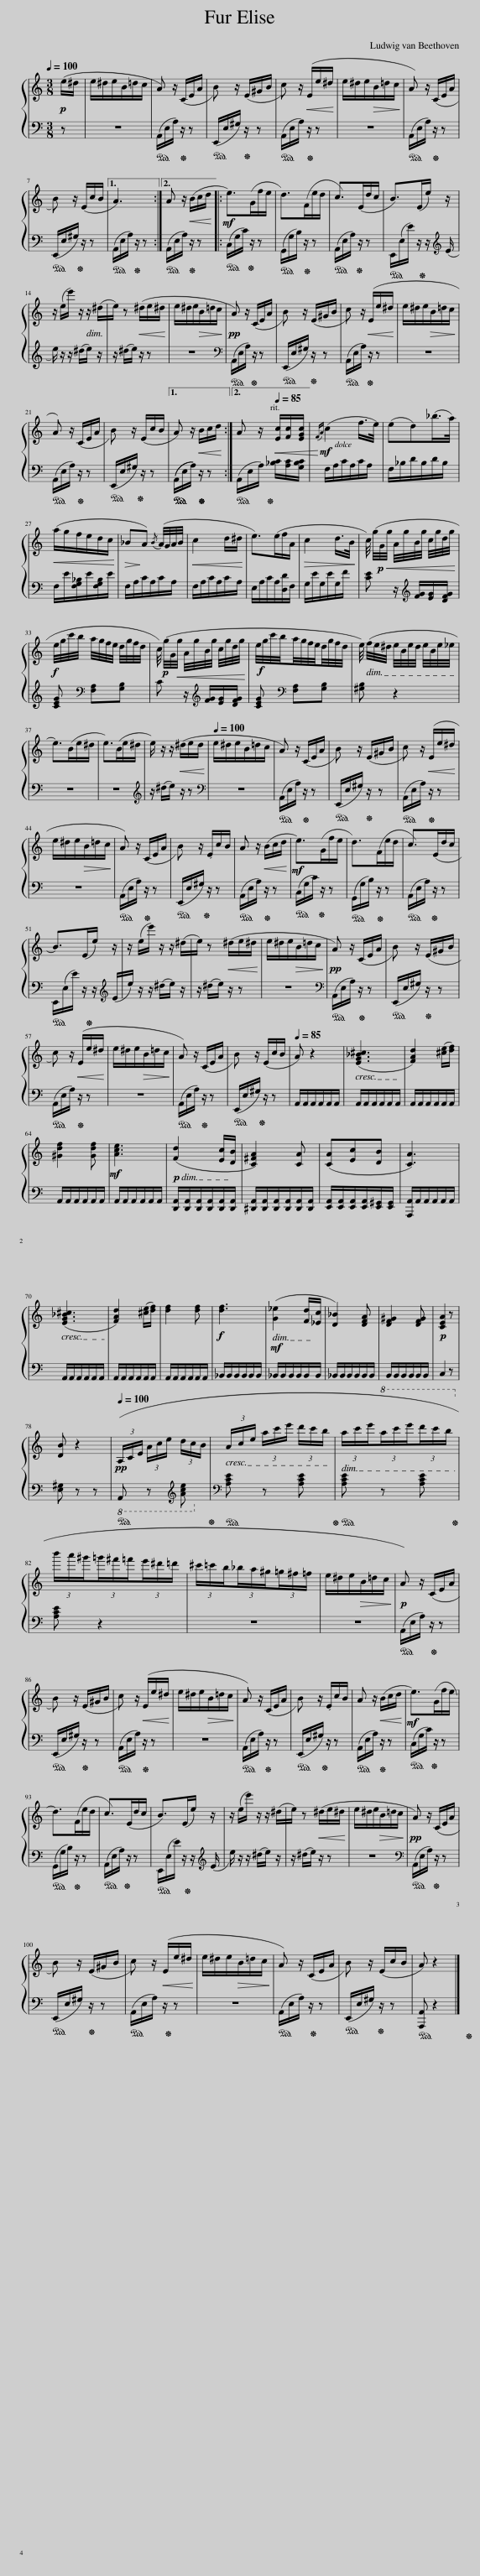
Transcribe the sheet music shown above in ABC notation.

X:1
%%score { 1 | 2 }
L:1/8
Q:1/4=100
M:3/8
I:linebreak $
K:C
V:1 treble
V:2 bass
V:1
!p! (e/^d/ | e/^d/e/B/=d/c/ | A) z/ (C/E/A/ | B) z/ (E/^G/B/ | c) z/!<(! (E/e/^d/!<)! | %5
 e/^d/e/!>(!B/=d/c/!>)! | A) z/ (C/E/A/ |$ B) z/ (E/c/B/ |1 A3) :|2 A z/!<(! (B/c/d/!<)! |: %10
 e>)(Gf/e/ | d>)(Fe/d/ | c>)(Ed/c/ | B>)(Ee/) z/ |$ z/ (e/e'/) z/ z/ (^d/ | %15
e/) z!<(! (^d/e/^d/!<)! | e/^d/e/!>(!B/=d/c/!>)! |!pp! A) z/ (C/E/A/ | B) z/ (E/^G/B/ | c) z/!<(! (E/e/^d/!<)! | %20
 e/^d/e/!>(!B/=d/c/!>)! |$ A) z/ (C/E/A/ | B) z/ (E/c/B/ |1 A) z/!<(! B/c/d/!<)! :|2 A z/[Q:1/4=85]!<(! [Ec]/[Fc]/[EGc]/!<)! || %25
!mf!({FA)} (c2 f/>e/) | (ed)(_b/>a/) |$!<(! (a/g/f/e/d/c/!<)! |!>(! _BA){/B} (A/4G/4A/4B/4!>)! |!<(! c2 d/^d/!<)! | %30
 e>)(ef/A/ |!>(! c2 d/>B/!>)! | c/4) (g/4G/4!<(!g/4 A/4g/4B/4g/4 c/4g/4d/4g/4!<)! |$!f! e/4g/4c'/4b/4 a/4g/4f/4e/4 d/4g/4f/4d/4 | c/4)!p! (g/4G/4!<(!g/4 A/4g/4B/4g/4 c/4g/4d/4g/4!<)! | %35
 e/4g/4c'/4b/4a/4g/4f/4e/4d/4g/4f/4d/4 | e/4) (f/4e/4^d/4 e/4B/4e/4d/4 e/4B/4e/4_e/4 |$ e>)(Be/^d/ | e>)(Be/^d/ | e/) z/ z/!<(! (^d/e/d/!<)! | %40
[Q:1/4=100] e/^d/e/B/=d/c/ | A) z/ (C/E/A/ | B) z/ (E/^G/B/ | c) z/!<(! (E/e/^d/!<)! |$ e/^d/e/!>(!B/=d/c/!>)! | %45
 A) z/ (C/E/A/ | B) z/ E/c/B/ | A z/!<(! (B/c/d/!<)! | e>)(Gf/e/ | d>)(Fe/d/ | %50
 c>)(Ed/c/ |$ B>)(Ee/) z/ | z/ (e/e'/) z/ z/ (^d/ |e/) z!<(! (^d/e/^d/!<)! | e/^d/e/!>(!B/=d/c/!>)! | %55
!pp! A) z/ (C/E/A/ | B) z/ (E/^G/B/ |$ c) z/!<(! (E/e/^d/!<)! | e/^d/e/!>(!B/=d/c/!>)! | A) z/ (C/E/A/ | %60
 B) z/ (E/c/B/ |[Q:1/4=85] A) z2 | ([EG_B^c]3 | [FAd]2) ([^ce]/[df]/) |$ [^Gdf]2 [Gdf] | %65
!mf! [Ace]3 |!p! ([Fd]2 [Ec]/[DB]/ | [C^FA]2) [CA] | ([CA][Ec][DB] | [CA]3) |$ %70
 ([EG_B^c]3 | [FAd]2) ([^ce]/[df]/) | [df]2 [df] |!f! [df]3 | ([G_e]2 [Fd]/[_Ec]/ | %75
 [D_B]2) [DFA] | [DF^G]2 [DFG] |!p! [CEA]2 z |$ [DB] z2 |!pp![Q:1/4=100] (3(A,/C/E/ (3A/c/e/ (3d/c/B/ | %80
 (3A/c/e/ (3a/c'/e'/ (3d'/c'/b/ | (3a/c'/e'/!8va(!(3a'/c''/e''/(3d''/c''/b'/!8va)! |$ (3b'/a'/^g'/(3=g'/^f'/=f'/(3e'/^d'/=d'/ | (3^c'/=c'/b/(3_b/a/^g/(3=g/^f/=f/ | e/^d/e/!>(!B/=d/c/!>)! | %85
!p! A) z/ (C/E/A/ |$ B) z/ (E/^G/B/ | c) z/!<(! (E/e/^d/!<)! | e/^d/e/!>(!B/=d/c/!>)! | A) z/ (C/E/A/ | %90
 B) z/ E/c/B/ | A z/!<(! (B/c/d/!<)! | e>)(Gf/e/ |$ d>)(Fe/d/ | c>)(Ed/c/ | %95
 B>)(Ee/) z/ | z/ (e/e'/) z/ z/ (^d/ |e/) z!<(! (^d/e/^d/!<)! | e/^d/e/!>(!B/=d/c/!>)! |!pp! A) z/ (C/E/A/ |$ %100
 B) z/ (E/^G/B/ | c) z/!<(! (E/e/^d/!<)! | e/^d/e/!>(!B/=d/c/!>)! | A) z/ (C/E/A/ | B) z/ (E/c/B/ | %105
 A) z2 |] %106
V:2
 z | z3 |!ped! (A,,/E,/A,/) z/ z!ped-up! |!ped! (E,,/E,/^G,/) z/ z!ped-up! |!ped! (A,,/E,/A,/) z/ z!ped-up! | %5
 z3 |!ped! (A,,/E,/A,/) z/ z!ped-up! |$!ped! (E,,/E,/^G,/) z/ z!ped-up! |1!ped! (A,,/E,/A,/) z/ z!ped-up! :|2!ped! (A,,/E,/A,/) z/ z!ped-up! |: %10
!mf!!ped! (C,/G,/C/) z/ z!ped-up! |!ped! (G,,/G,/B,/) z/ z!ped-up! |!ped! (A,,/E,/A,/) z/ z!ped-up! |!ped! E,,/(E,/E/) z/ z/[K:treble] (E/!ped-up! |$ e/) z/ z/ (^d/e/) z/ | %15
 z/ (^d/e/) z/ z | z3 |[K:bass]!ped! (A,,/E,/A,/) z/ z!ped-up! |!ped! (E,,/E,/^G,/) z/ z!ped-up! |!ped! (A,,/E,/A,/) z/ z!ped-up! | %20
 z3 |$!ped! (A,,/E,/A,/) z/ z!ped-up! |!ped! (E,,/E,/^G,/) z/ z!ped-up! |1!ped! ((A,,/E,/A,/)) z/ z!ped-up! :|2!ped! (A,,/E,/A,/) [_B,C]/[A,C]/[G,B,C]/!ped-up! || %25
 F,/A,/C/A,/C/A,/ | F,/_B,/D/B,/D/B,/ |$ F,/E/[F,G,_B,]/E/[F,G,B,]/E/ | F,/A,/C/A,/C/A,/ | F,/A,/C/A,/C/A,/ | %30
 E,/A,/C/A,/[D,D]/F,/ | G,/E/G,/E/G,/F/ |!p! [CE] z/[K:treble] [FG]/[EG]/[DFG]/ |$ [CEG][K:bass] [F,A,][G,B,] | C z/[K:treble] [FG]/[EG]/[DFG]/ | %35
!f! [CEG][K:bass] [F,A,][G,B,] | [^G,B,] z2 |$ z3 | z3 |[K:treble] z/ (^d/e/) z/ z | %40
[K:bass] z3 |!ped! (A,,/E,/A,/) z/ z!ped-up! |!ped! (E,,/E,/^G,/) z/ z!ped-up! |!ped! (A,,/E,/A,/) z/ z!ped-up! |$ z3 | %45
!ped! (A,,/E,/A,/) z/ z!ped-up! |!ped! (E,,/E,/^G,/) z/ z!ped-up! |!ped! (A,,/E,/A,/) z/ z!ped-up! |!mf!!ped! (C,/G,/C/) z/ z!ped-up! |!ped! (G,,/G,/B,/) z/ z!ped-up! | %50
!ped! (A,,/E,/A,/) z/ z!ped-up! |$!ped! E,,/(E,/E/) z/ z/[K:treble] (E/!ped-up! |e/) z/ z/ (^d/e/) z/ | z/ (^d/e/) z/ z | z3 | %55
[K:bass]!ped! (A,,/E,/A,/) z/ z!ped-up! |!ped! (E,,/E,/^G,/) z/ z!ped-up! |$!ped! (A,,/E,/A,/) z/ z!ped-up! | z3 |!ped! (A,,/E,/A,/) z/ z!ped-up! | %60
!ped! (E,,/E,/^G,/) z/ z!ped-up! | A,,/A,,/A,,/A,,/A,,/A,,/ | A,,/A,,/A,,/A,,/A,,/A,,/ | A,,/A,,/A,,/A,,/A,,/A,,/ |$ A,,/A,,/A,,/A,,/A,,/A,,/ | %65
 A,,/A,,/A,,/A,,/A,,/A,,/ | [D,,A,,]/[D,,A,,]/[D,,A,,]/[D,,A,,]/[D,,A,,]/[D,,A,,]/ | [^D,,A,,]/[D,,A,,]/[D,,A,,]/[D,,A,,]/[D,,A,,]/[D,,A,,]/ | [E,,A,,]/[E,,A,,]/[E,,A,,]/[E,,A,,]/[E,,^G,,]/[E,,G,,]/ | [A,,,A,,]/A,,/A,,/A,,/A,,/A,,/ |$ %70
 A,,/A,,/A,,/A,,/A,,/A,,/ | A,,/A,,/A,,/A,,/A,,/A,,/ | A,,/A,,/A,,/A,,/A,,/A,,/ | _B,,/B,,/B,,/B,,/B,,/B,,/ |!mf! _B,,/B,,/B,,/B,,/B,,/B,,/ | %75
 _B,,/B,,/B,,/B,,/B,,/B,,/ | B,,/B,,/B,,/B,,/B,,/B,,/ | C,2 z |$ [E,^G,] z z |!ped!!8vb(! A,,, z[K:treble] [A,CE]!ped-up!!8vb)! | %80
[K:bass]!ped! [A,CE] z [A,CE]!ped-up! |!ped! [A,CE] z [A,CE]!ped-up! |$ [A,CE] z2 | z3 | z3 | %85
!ped! (A,,/E,/A,/) z/ z!ped-up! |$!ped! (E,,/E,/^G,/) z/ z!ped-up! |!ped! (A,,/E,/A,/) z/ z!ped-up! | z3 |!ped! (A,,/E,/A,/) z/ z!ped-up! | %90
!ped! (E,,/E,/^G,/) z/ z!ped-up! |!ped! (A,,/E,/A,/) z/ z!ped-up! |!mf!!ped! (C,/G,/C/) z/ z!ped-up! |$!ped! (G,,/G,/B,/) z/ z!ped-up! |!ped! (A,,/E,/A,/) z/ z!ped-up! | %95
!ped! E,,/(E,/E/) z/ z/[K:treble] (E/!ped-up! | e/) z/ z/ (^d/e/) z/ | z/ (^d/e/) z/ z | z3 |[K:bass]!ped! (A,,/E,/A,/) z/ z!ped-up! |$ %100
!ped! (E,,/E,/^G,/) z/ z!ped-up! |!ped! (A,,/E,/A,/) z/ z!ped-up! | z3 |!ped! (A,,/E,/A,/) z/ z!ped-up! |!ped! (E,,/E,/^G,/) z/ z!ped-up! | %105
!ped! [A,,,A,,] z2!ped-up! |] %106
